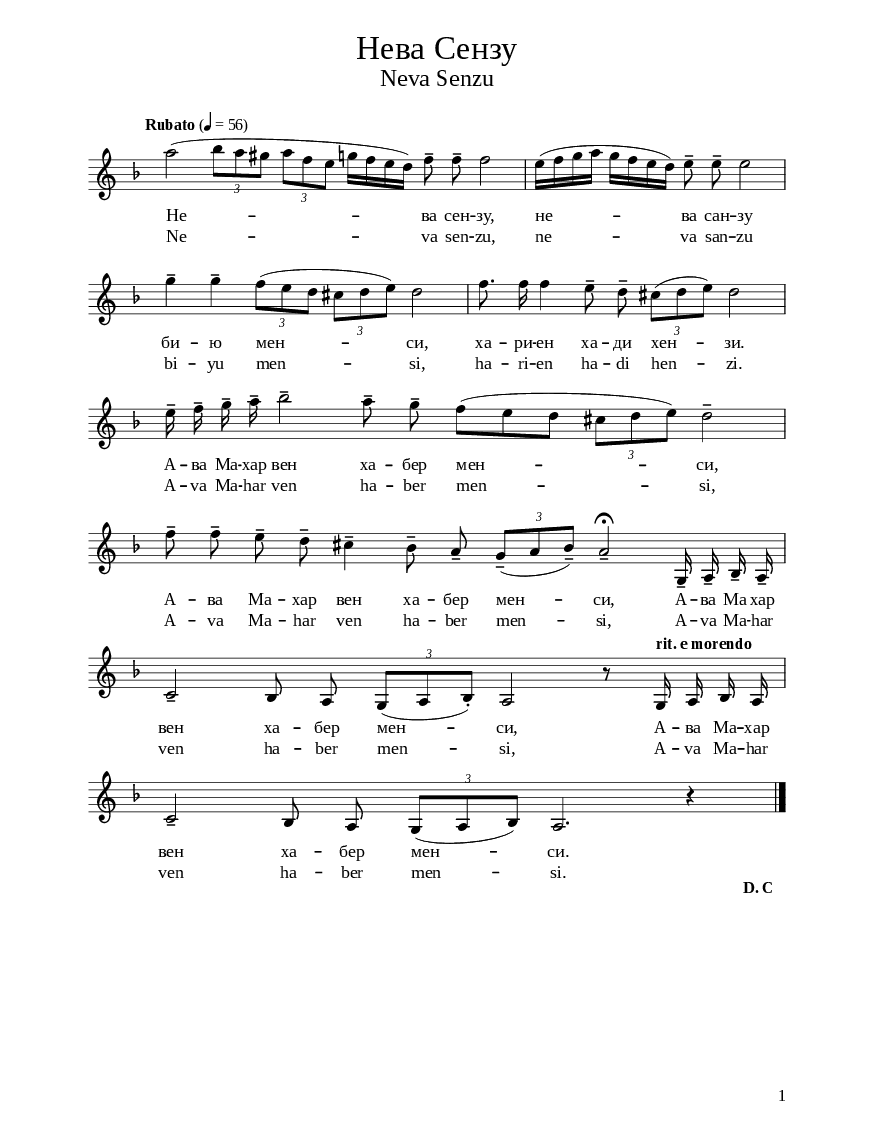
\version "2.24.0"

% include paper part and global functions
\include "include/globals.ily"

\bookpart {
  \include "include/bookpart-paper.ily"
  \score {
    \include "include/score-layout.ily"

    \new Voice \absolute {
      \clef treble
      \key d \minor
      \tempoFunc "Rubato" 4 "56"
      \autoBeamOn

      \omit Score.TimeSignature
      \cadenzaOn % allows custom bar lines
      \autoBeamOff
      a''2 ( \tuplet 3/2 { bes''8 [a'' gis''8] } \tuplet 3/2 { a''8 [f'' e''8] } g''16 [f'' e'' d''] )  f''8--  f''-- f''2 \bar "|" e''16 ( [f'' g'' a''] g''[ f'' e'' d''] ) e''8-- e''-- e''2 \bar "|" \break

      \time 7/4 g''4-- g''-- \tuplet 3/2 { f''8 ([e'' d''8]  } \tuplet 3/2 {cis''8 [d'' e''8] })   d''2 \bar "|" f''8. f''16 f''4 e''8-- d''-- \tuplet 3/2 {cis''!8 [( d'' e''8 )] } d''2 \bar "|" \break

      e''16-- f''16-- g''16-- a''-- bes''2-- a''8-- g''8--  f''8 ( [e''8 d''8] \tuplet 3/2 { cis''!8 [d''8 e''8] ) } d''2-- \bar "|" \break

      f''8-- f''-- e''-- d''-- cis''!4-- bes'8-- a'8-- \tuplet 3/2 {g'8-- ( [a' bes'--])} a'2--  \fermata  g16-- a-- bes--  a-- \bar "|" \break

      c'2-- bes8 a8 \tuplet 3/2 {g [( a bes-. )] } a2 r8 \tempo "rit. e morendo" g16 a bes  a \bar "|" \break

      c'2-- bes8 a8  \tuplet 3/2 {g [(a bes )]}  a2.  r4 \bar "|."


    }



    \addlyrics {
      Не -- ва сен -- зу,
      не -- ва сан -- зу би -- ю мен -- си,
      ха -- ри -- ен ха -- ди хен -- зи.
      А -- ва Ма -- хар вен ха -- бер мен -- си,
      А -- ва Ма -- хар вен ха -- бер мен -- си,
      А -- ва Ма -- хар вен ха -- бер мен -- си,
      А -- ва Ма -- хар вен ха -- бер мен -- си.

    }

    \addlyrics {
      Ne -- va sen -- zu,
      ne -- va san -- zu bi -- yu men -- si,
      ha -- ri -- en ha -- di hen -- zi.
      A -- va Ma -- har ven ha -- ber men -- si,
      A -- va Ma -- har ven ha -- ber men -- si,
      A -- va Ma -- har ven ha -- ber men -- si,
      A -- va Ma -- har ven ha -- ber men -- si.

    }

    \header {
      title = \titleFunc "Нева Сензу" "Neva Senzu"
    }

    \midi{}

  } % score

\markup \dc-one "D. C"
  % include foreign translation(s) of the song
  %\include "lyrics_de/000_empty_template_lyrics_de.ly"

} % bookpart
